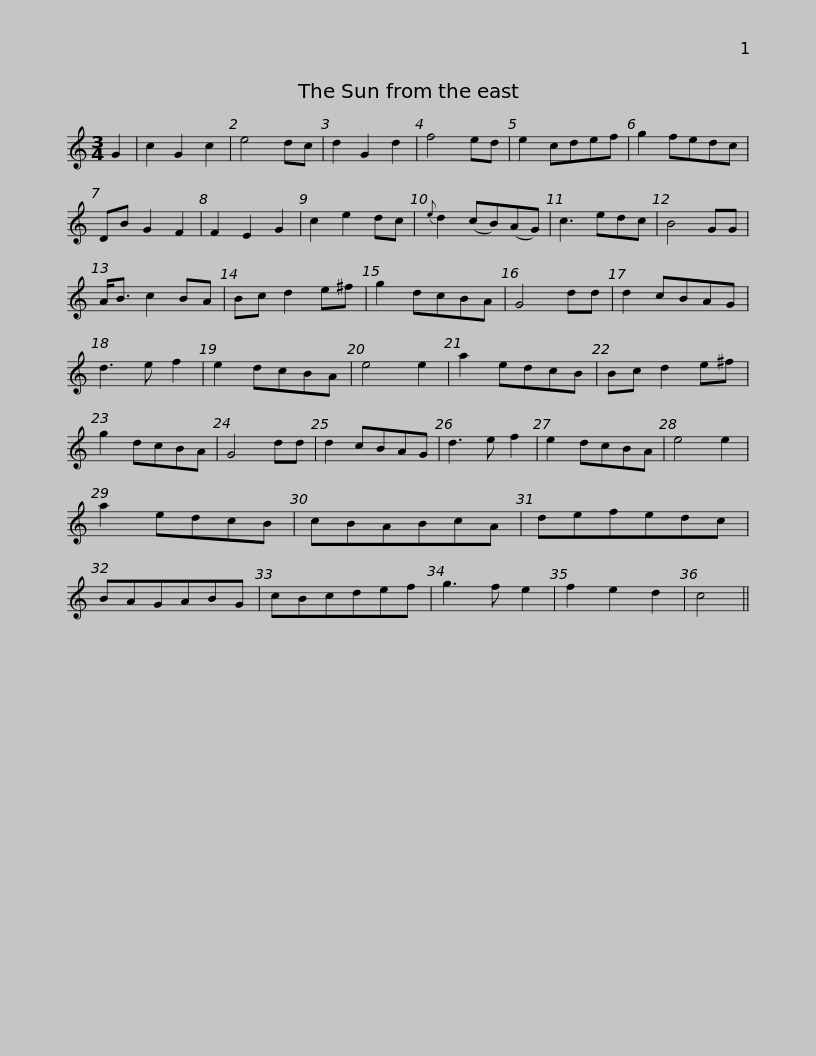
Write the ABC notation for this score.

X:1
L:1/8
M:3/4
I:linebreak $
K:C
V:1 treble
V:1
 G2 | c2 G2 c2 | e4 dc | d2 G2 d2 | f4 ed | %5
 e2 cdef | g2 fedc | DB G2 F2 | F2 E2 G2 | c2 e2 dc | %10
{e} d2 (cB)(AG) |$ c3 edc | B4 GG | A<B c2 BA | Bc d2 e^f | %15
 g2 dcBA | G4 dd | d2 cBAG | d3 e f2 | e2 dcBA | %20
 e4 e2 |$ a2 edcB | Bc d2 e^f | g2 dcBA | G4 dd | %25
 d2 cBAG | d3 e f2 | e2 dcBA | e4 e2 | a2 edcB |$ %30
 cBABcA | defedc | BAGABG | cBcdef | g3 f e2 | %35
 f2 e2 d2 | c4 || %37
